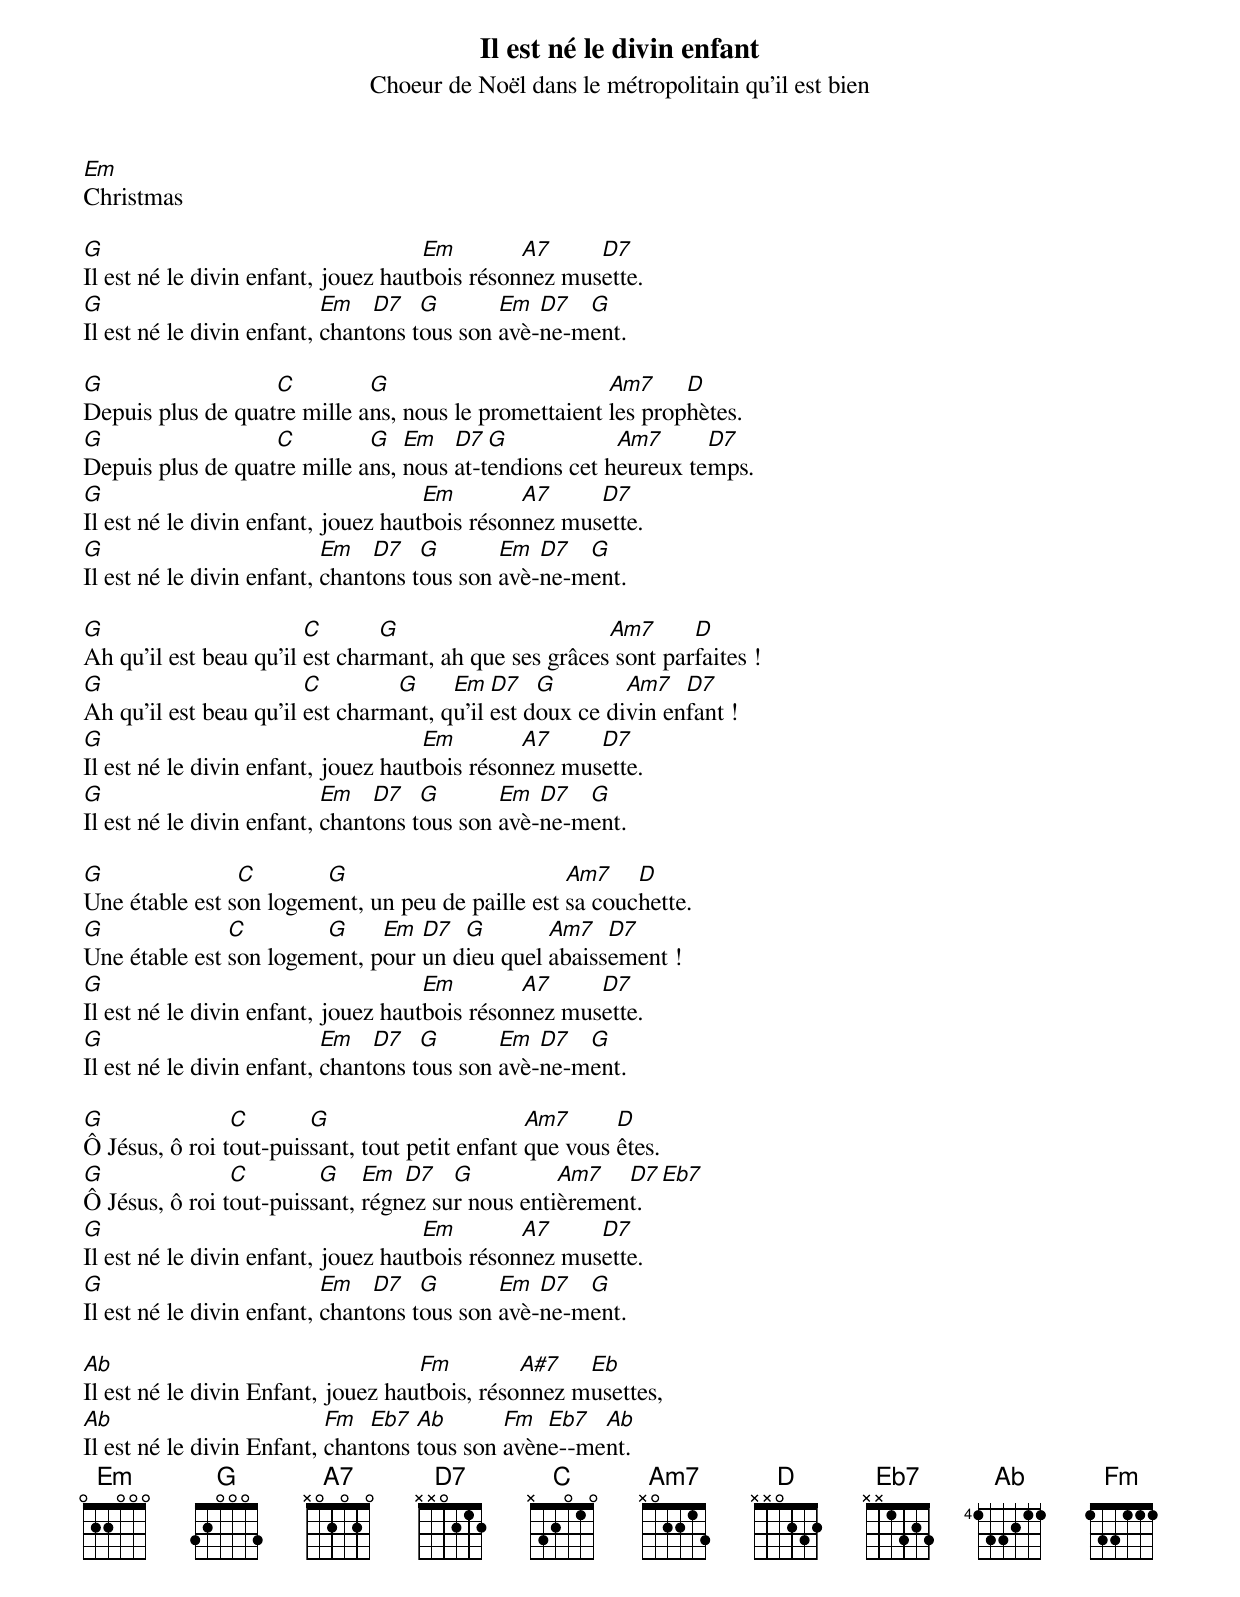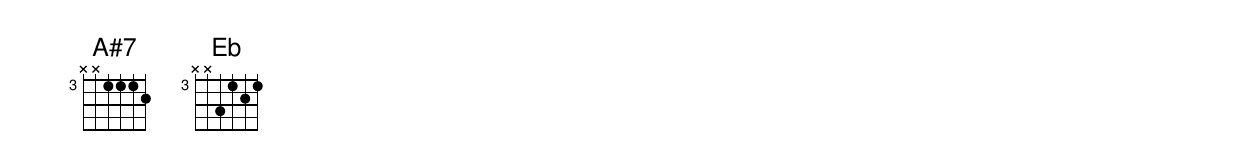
Il est né le divin enfant
Choeur de Noël dans le métropolitain qu'il est bien
Em
Christmas

G                                    Em        A7     D7
Il est né le divin enfant, jouez hautbois résonnez musette.
G                          Em   D7   G       Em  D7  G
Il est né le divin enfant, chantons tous son avè-ne-ment.

G                  C         G                        Am7     D
Depuis plus de quatre mille ans, nous le promettaient les prophètes.
G                  C         G   Em   D7  G            Am7      D7
Depuis plus de quatre mille ans, nous at-tendions cet heureux temps.
G                                    Em        A7     D7
Il est né le divin enfant, jouez hautbois résonnez musette.
G                          Em   D7   G       Em  D7  G
Il est né le divin enfant, chantons tous son avè-ne-ment.

G                       C       G                      Am7      D
Ah qu'il est beau qu'il est charmant, ah que ses grâces sont parfaites !
G                       C        G     Em   D7   G        Am7   D7
Ah qu'il est beau qu'il est charmant, qu'il est doux ce divin enfant !
G                                    Em        A7     D7
Il est né le divin enfant, jouez hautbois résonnez musette.
G                          Em   D7   G       Em  D7  G
Il est né le divin enfant, chantons tous son avè-ne-ment.

G               C       G                         Am7    D
Une étable est son logement, un peu de paille est sa couchette.
G              C        G     Em  D7  G        Am7   D7
Une étable est son logement, pour un dieu quel abaissement !
G                                    Em        A7     D7
Il est né le divin enfant, jouez hautbois résonnez musette.
G                          Em   D7   G       Em  D7  G
Il est né le divin enfant, chantons tous son avè-ne-ment.

G               C       G                       Am7      D
Ô Jésus, ô roi tout-puissant, tout petit enfant que vous êtes.
G               C        G    Em  D7   G          Am7   D7  Eb7
Ô Jésus, ô roi tout-puissant, régnez sur nous entièrement.
G                                    Em        A7     D7
Il est né le divin enfant, jouez hautbois résonnez musette.
G                          Em   D7   G       Em  D7  G
Il est né le divin enfant, chantons tous son avè-ne-ment.

Ab                                  Fm         A#7   Eb
Il est né le divin Enfant, jouez hautbois, résonnez musettes,
Ab                         Fm  Eb7  Ab       Fm  Eb7  Ab
Il est né le divin Enfant, chantons tous son avène--ment.
